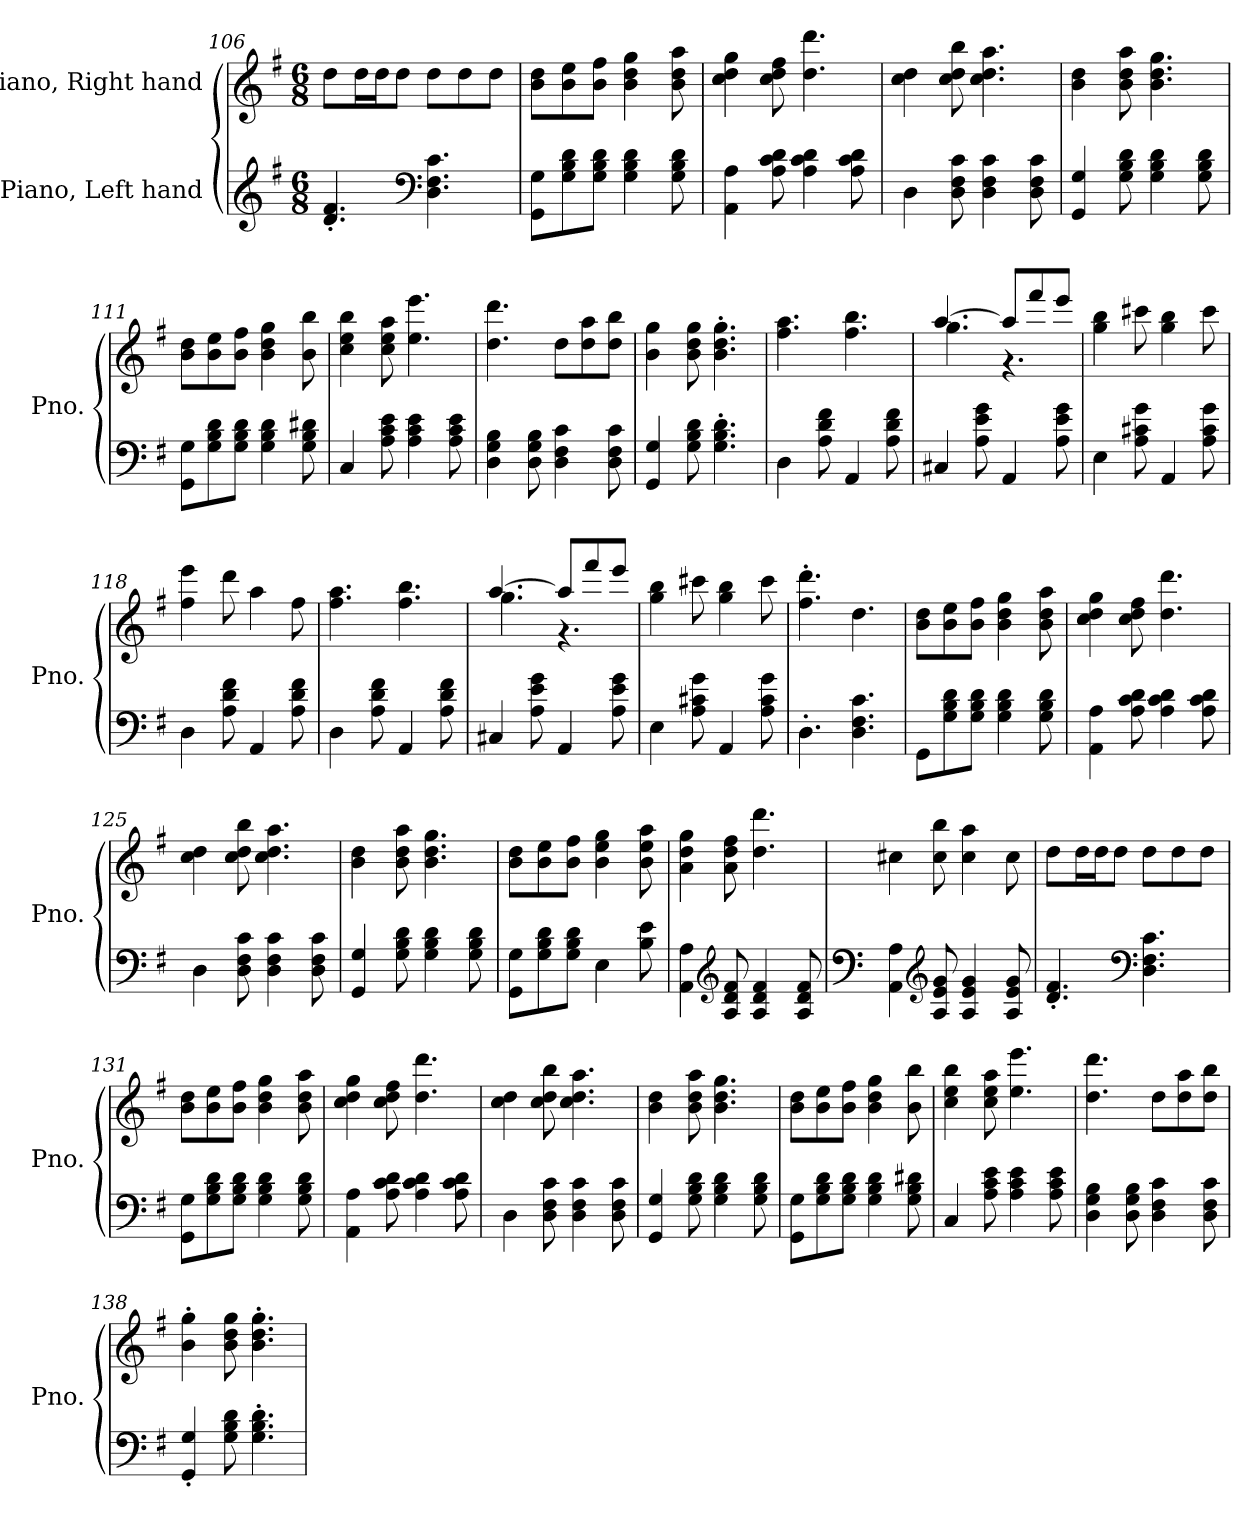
**kern	**kern
*part2	*part1
*staff2	*staff1
*I"Piano, Left hand	*I"Piano, Right hand
*I'Pno.	*I'Pno.
*clefG2	*clefG2
*k[f#]	*k[f#]
*M6/8	*M6/8
=106	=106
4.d/' 4.f#/'	8dd\L
.	16dd\L
.	16dd\J
.	8dd\J
*clefF4	*
4.D\ 4.F#\ 4.c\	8dd\L
.	8dd\
.	8dd\J
=107	=107
8GG\ 8G\L	8b\ 8dd\L
8G\ 8B\ 8d\	8b\ 8ee\
8G\ 8B\ 8d\J	8b\ 8ff#\J
4G\ 4B\ 4d\	4b\ 4dd\ 4gg\
8G\ 8B\ 8d\	8b\ 8dd\ 8aa\
=108	=108
4AA\ 4A\	4cc\ 4dd\ 4gg\
8A\ 8c\ 8d\	8cc\ 8dd\ 8ff#\
4A\ 4c\ 4d\	4.dd\ 4.ddd\
8A\ 8c\ 8d\	.
!!LO:PB:g=z
=109	=109
4D\	4cc\ 4dd\
8D\ 8F#\ 8c\	8cc\ 8dd\ 8bb\
4D\ 4F#\ 4c\	4.cc\ 4.dd\ 4.aa\
8D\ 8F#\ 8c\	.
=110	=110
4GG/ 4G/	4b\ 4dd\
8G\ 8B\ 8d\	8b\ 8dd\ 8aa\
4G\ 4B\ 4d\	4.b\ 4.dd\ 4.gg\
8G\ 8B\ 8d\	.
=111	=111
8GG\ 8G\L	8b\ 8dd\L
8G\ 8B\ 8d\	8b\ 8ee\
8G\ 8B\ 8d\J	8b\ 8ff#\J
4G\ 4B\ 4d\	4b\ 4dd\ 4gg\
8G\ 8B\ 8d#X\	8b\ 8bb\
=112	=112
4C/	4cc\ 4ee\ 4bb\
8A\ 8c\ 8e\	8cc\ 8ee\ 8aa\
4A\ 4c\ 4e\	4.ee\ 4.eee\
8A\ 8c\ 8e\	.
=113	=113
4D\ 4G\ 4B\	4.dd\ 4.ddd\
8D\ 8G\ 8B\	.
4D\ 4F#\ 4c\	8dd\L
.	8dd\ 8aa\
8D\ 8F#\ 8c\	8dd\ 8bb\J
=114	=114
4GG/ 4G/	4b\ 4gg\
8G\ 8B\ 8d\	8b\ 8dd\ 8gg\
4.G\' 4.B\' 4.d\'	4.b\' 4.dd\' 4.gg\'
!!LO:LB:g=z
=115	=115
4D\	4.ff#\ 4.aa\
8A\ 8d\ 8f#\	.
4AA/	4.ff#\ 4.bb\
8A\ 8d\ 8f#\	.
=116	=116
*	*^
4C#X/	[4.aa/	4.gg\
8A\ 8e\ 8g\	.	.
4AA/	8aa/L]	4.r
.	8fff#/	.
8A\ 8e\ 8g\	8eee/J	.
*	*v	*v
=117	=117
4E\	4gg\ 4bb\
8A\ 8c#X\ 8g\	8ccc#X\
4AA/	4gg\ 4bb\
8A\ 8c#\ 8g\	8ccc#\
=118	=118
4D\	4ff#\ 4eee\
8A\ 8d\ 8f#\	8ddd\
4AA/	4aa\
8A\ 8d\ 8f#\	8ff#\
=119	=119
4D\	4.ff#\ 4.aa\
8A\ 8d\ 8f#\	.
4AA/	4.ff#\ 4.bb\
8A\ 8d\ 8f#\	.
=120	=120
*	*^
4C#X/	[4.aa/	4.gg\
8A\ 8e\ 8g\	.	.
4AA/	8aa/L]	4.r
.	8fff#/	.
8A\ 8e\ 8g\	8eee/J	.
*	*v	*v
!!LO:LB:g=z
=121	=121
4E\	4gg\ 4bb\
8A\ 8c#X\ 8g\	8ccc#X\
4AA/	4gg\ 4bb\
8A\ 8c#\ 8g\	8ccc#\
=122	=122
4.D'\	4.ff#\' 4.ddd\'
4.D\ 4.F#\ 4.c\	4.dd\
=123	=123
8GG\L	8b\ 8dd\L
8G\ 8B\ 8d\	8b\ 8ee\
8G\ 8B\ 8d\J	8b\ 8ff#\J
4G\ 4B\ 4d\	4b\ 4dd\ 4gg\
8G\ 8B\ 8d\	8b\ 8dd\ 8aa\
=124	=124
4AA\ 4A\	4cc\ 4dd\ 4gg\
8A\ 8c\ 8d\	8cc\ 8dd\ 8ff#\
4A\ 4c\ 4d\	4.dd\ 4.ddd\
8A\ 8c\ 8d\	.
=125	=125
4D\	4cc\ 4dd\
8D\ 8F#\ 8c\	8cc\ 8dd\ 8bb\
4D\ 4F#\ 4c\	4.cc\ 4.dd\ 4.aa\
8D\ 8F#\ 8c\	.
=126	=126
4GG/ 4G/	4b\ 4dd\
8G\ 8B\ 8d\	8b\ 8dd\ 8aa\
4G\ 4B\ 4d\	4.b\ 4.dd\ 4.gg\
8G\ 8B\ 8d\	.
!!LO:LB:g=z
=127	=127
8GG\ 8G\L	8b\ 8dd\L
8G\ 8B\ 8d\	8b\ 8ee\
8G\ 8B\ 8d\J	8b\ 8ff#\J
4E\	4b\ 4ee\ 4gg\
8B\ 8e\	8b\ 8ee\ 8aa\
=128	=128
4AA\ 4A\	4a\ 4dd\ 4gg\
*clefG2	*
8A/ 8d/ 8f#/	8a\ 8dd\ 8ff#\
4A/ 4d/ 4f#/	4.dd\ 4.ddd\
8A/ 8d/ 8f#/	.
=129	=129
*clefF4	*
4AA\ 4A\	4cc#X\
*clefG2	*
8A/ 8e/ 8g/	8cc#\ 8bb\
4A/ 4e/ 4g/	4cc#\ 4aa\
8A/ 8e/ 8g/	8cc#\
=130	=130
4.d/' 4.f#/'	8dd\L
.	16dd\L
.	16dd\J
.	8dd\J
*clefF4	*
4.D\ 4.F#\ 4.c\	8dd\L
.	8dd\
.	8dd\J
=131	=131
8GG\ 8G\L	8b\ 8dd\L
8G\ 8B\ 8d\	8b\ 8ee\
8G\ 8B\ 8d\J	8b\ 8ff#\J
4G\ 4B\ 4d\	4b\ 4dd\ 4gg\
8G\ 8B\ 8d\	8b\ 8dd\ 8aa\
!!LO:LB:g=z
=132	=132
4AA\ 4A\	4cc\ 4dd\ 4gg\
8A\ 8c\ 8d\	8cc\ 8dd\ 8ff#\
4A\ 4c\ 4d\	4.dd\ 4.ddd\
8A\ 8c\ 8d\	.
=133	=133
4D\	4cc\ 4dd\
8D\ 8F#\ 8c\	8cc\ 8dd\ 8bb\
4D\ 4F#\ 4c\	4.cc\ 4.dd\ 4.aa\
8D\ 8F#\ 8c\	.
=134	=134
4GG/ 4G/	4b\ 4dd\
8G\ 8B\ 8d\	8b\ 8dd\ 8aa\
4G\ 4B\ 4d\	4.b\ 4.dd\ 4.gg\
8G\ 8B\ 8d\	.
=135	=135
8GG\ 8G\L	8b\ 8dd\L
8G\ 8B\ 8d\	8b\ 8ee\
8G\ 8B\ 8d\J	8b\ 8ff#\J
4G\ 4B\ 4d\	4b\ 4dd\ 4gg\
8G\ 8B\ 8d#X\	8b\ 8bb\
=136	=136
4C/	4cc\ 4ee\ 4bb\
8A\ 8c\ 8e\	8cc\ 8ee\ 8aa\
4A\ 4c\ 4e\	4.ee\ 4.eee\
8A\ 8c\ 8e\	.
=137	=137
4D\ 4G\ 4B\	4.dd\ 4.ddd\
8D\ 8G\ 8B\	.
4D\ 4F#\ 4c\	8dd\L
.	8dd\ 8aa\
8D\ 8F#\ 8c\	8dd\ 8bb\J
!!LO:LB:g=z
=138	=138
4GG/' 4G/'	4b\' 4gg\'
8G\ 8B\ 8d\	8b\ 8dd\ 8gg\
4.G\' 4.B\' 4.d\'	4.b\' 4.dd\' 4.gg\'
=	=
*-	*-
